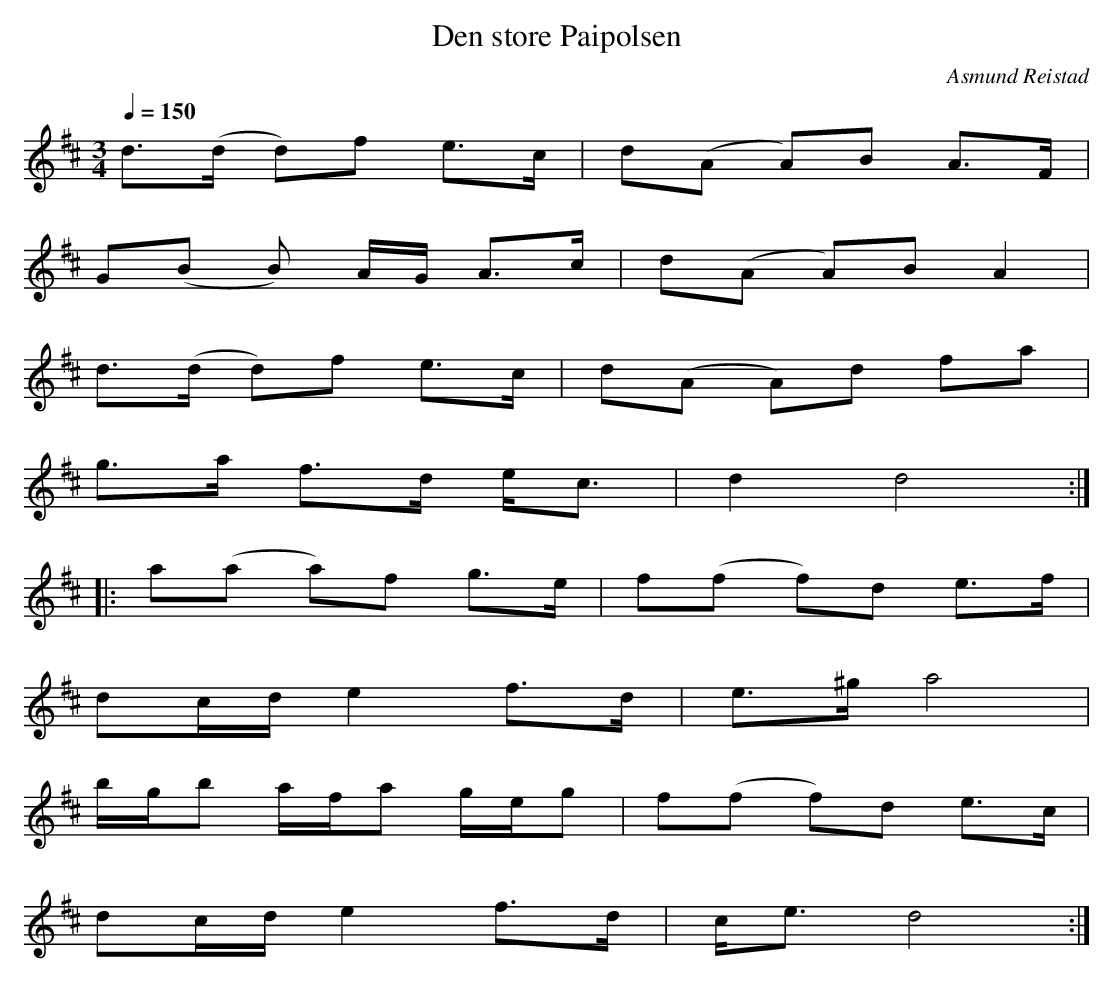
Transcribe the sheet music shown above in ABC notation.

X:1
T:Den store Paipolsen
M:3/4
L:1/8
C:Asmund Reistad
Q:1/4=150
K:D
d>(d d)f e>c | d(A A)B A>F |
G(B B) A/G/ A>c | d(A A)B A2 |
d>(d d)f e>c | d(A A)d fa |
g>a f>d e<c | d2 d4 ::
a(a a)f g>e | f(f f)d e>f |
dc/d/ e2 f>d | e>^g a4 |
b/g/b a/f/a g/e/g | f(f f)d e>c |
dc/d/ e2 f>d | c<e d4 :|
